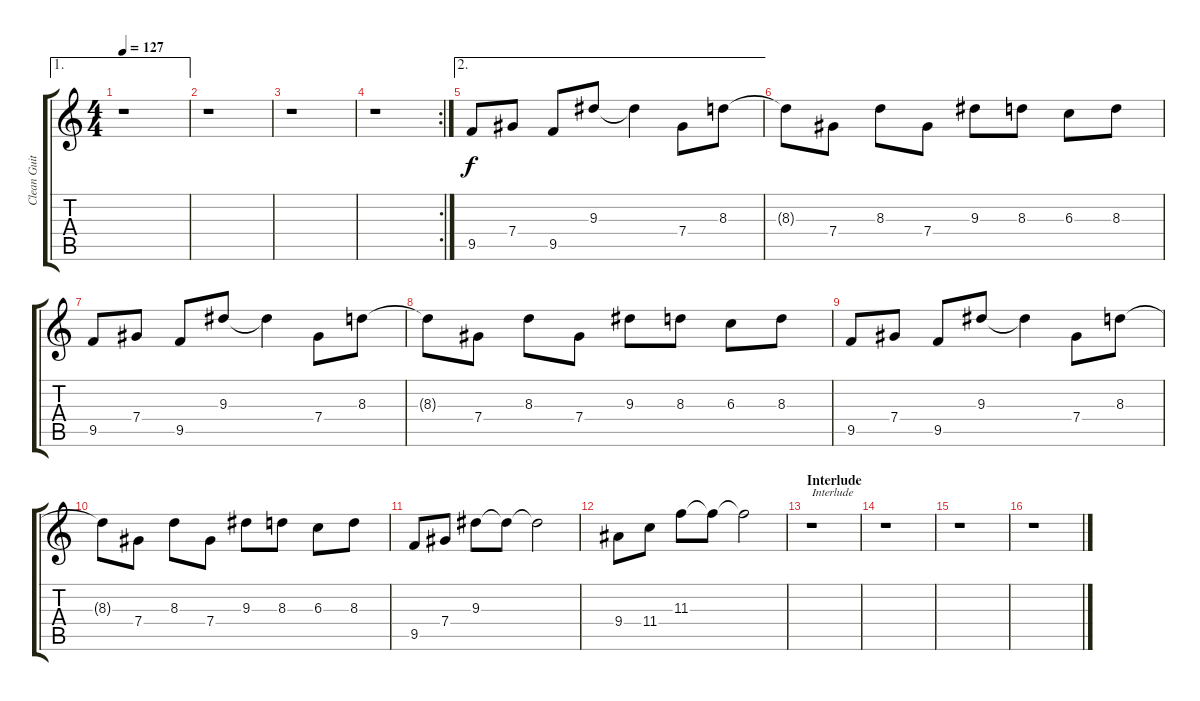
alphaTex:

\track ("Clean Guitar" "Clean Guit") {instrument electricguitarjazz}
\staff {score tabs}
\tuning (Eb4 Bb3 Gb3 Db3 Ab2 Eb2) {hide}
\ae 1
\ts (4 4)
\tempo 127
\clef g2
\ks c
r.1{dy f} |
r.1 |
r.1 |
\rc 2
r.1 |
\ae 2
9.5.8 7.4.8 9.5.8 9.3.8 9.3{t}.4 7.4.8 8.3.8 |
8.3{t}.8 7.4.8 8.3.8 7.4.8 9.3.8 8.3.8 6.3.8 8.3.8 |
9.5.8 7.4.8 9.5.8 9.3.8 9.3{t}.4 7.4.8 8.3.8 |
8.3{t}.8 7.4.8 8.3.8 7.4.8 9.3.8 8.3.8 6.3.8 8.3.8 |
9.5.8 7.4.8 9.5.8 9.3.8 9.3{t}.4 7.4.8 8.3.8 |
8.3{t}.8 7.4.8 8.3.8 7.4.8 9.3.8 8.3.8 6.3.8 8.3.8 |
9.5.8 7.4.8 9.3.8 9.3{t}.8 9.3{t}.2 |
9.4.8 11.4.8 11.3.8 11.3{t}.8 11.3{t}.2 |
\section ("" "Interlude")
r.1{txt "Interlude"} |
r.1 |
r.1 |
r.1
